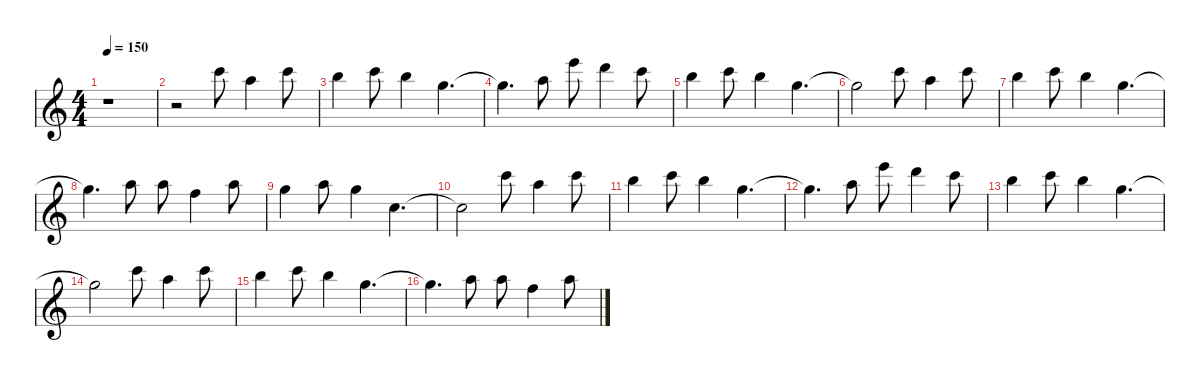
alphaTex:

\defaultSystemsLayout 4
\hideDynamics
\bracketExtendMode nobrackets
\singleTrackTrackNamePolicy hidden
\multiTrackTrackNamePolicy hidden
\firstSystemTrackNameMode fullname
\firstSystemTrackNameOrientation horizontal
\otherSystemsTrackNameOrientation horizontal
\track ("Track 6" "gl.") {instrument glockenspiel}
\staff {score}
\tuning (E4 B3 G3 D3 A2 E2)
\ts (4 4)
\tempo 150
\clef g2
\ks c
r.1{dy f beam Down} |
r.2{beam Down} 20.1.8{beam Down} 22.2.4{beam Down} 20.1.8{beam Down} |
19.1.4{beam Down} 20.1.8{beam Down} 19.1.4{beam Down} 20.2.4{d beam Down} |
20.2{t}.4{d beam Down} 22.2.8{beam Down} 24.1.8{beam Down} 22.1.4{beam Down} 20.1.8{beam Down} |
19.1.4{beam Down} 20.1.8{beam Down} 19.1.4{beam Down} 20.2.4{d beam Down} |
20.2{t}.2{beam Down} 20.1.8{beam Down} 17.1.4{beam Down} 20.1.8{beam Down} |
19.1.4{beam Down} 20.1.8{beam Down} 19.1.4{beam Down} 20.2.4{d beam Down} |
20.2{t}.4{d beam Down} 17.1.8{beam Down} 17.1.8{beam Down} 18.2.4{beam Down} 17.1.8{beam Down} |
15.1.4{beam Down} 17.1.8{beam Down} 15.1.4{beam Down} 17.3.4{d beam Down} |
17.3{t}.2{beam Down} 20.1.8{beam Down} 17.1.4{beam Down} 20.1.8{beam Down} |
19.1.4{beam Down} 20.1.8{beam Down} 19.1.4{beam Down} 20.2.4{d beam Down} |
20.2{t}.4{d beam Down} 22.2.8{beam Down} 24.1.8{beam Down} 22.1.4{beam Down} 20.1.8{beam Down} |
19.1.4{beam Down} 20.1.8{beam Down} 19.1.4{beam Down} 20.2.4{d beam Down} |
20.2{t}.2{beam Down} 20.1.8{beam Down} 17.1.4{beam Down} 20.1.8{beam Down} |
19.1.4{beam Down} 20.1.8{beam Down} 19.1.4{beam Down} 20.2.4{d beam Down} |
20.2{t}.4{d beam Down} 17.1.8{beam Down} 17.1.8{beam Down} 18.2.4{beam Down} 17.1.8{beam Down}
